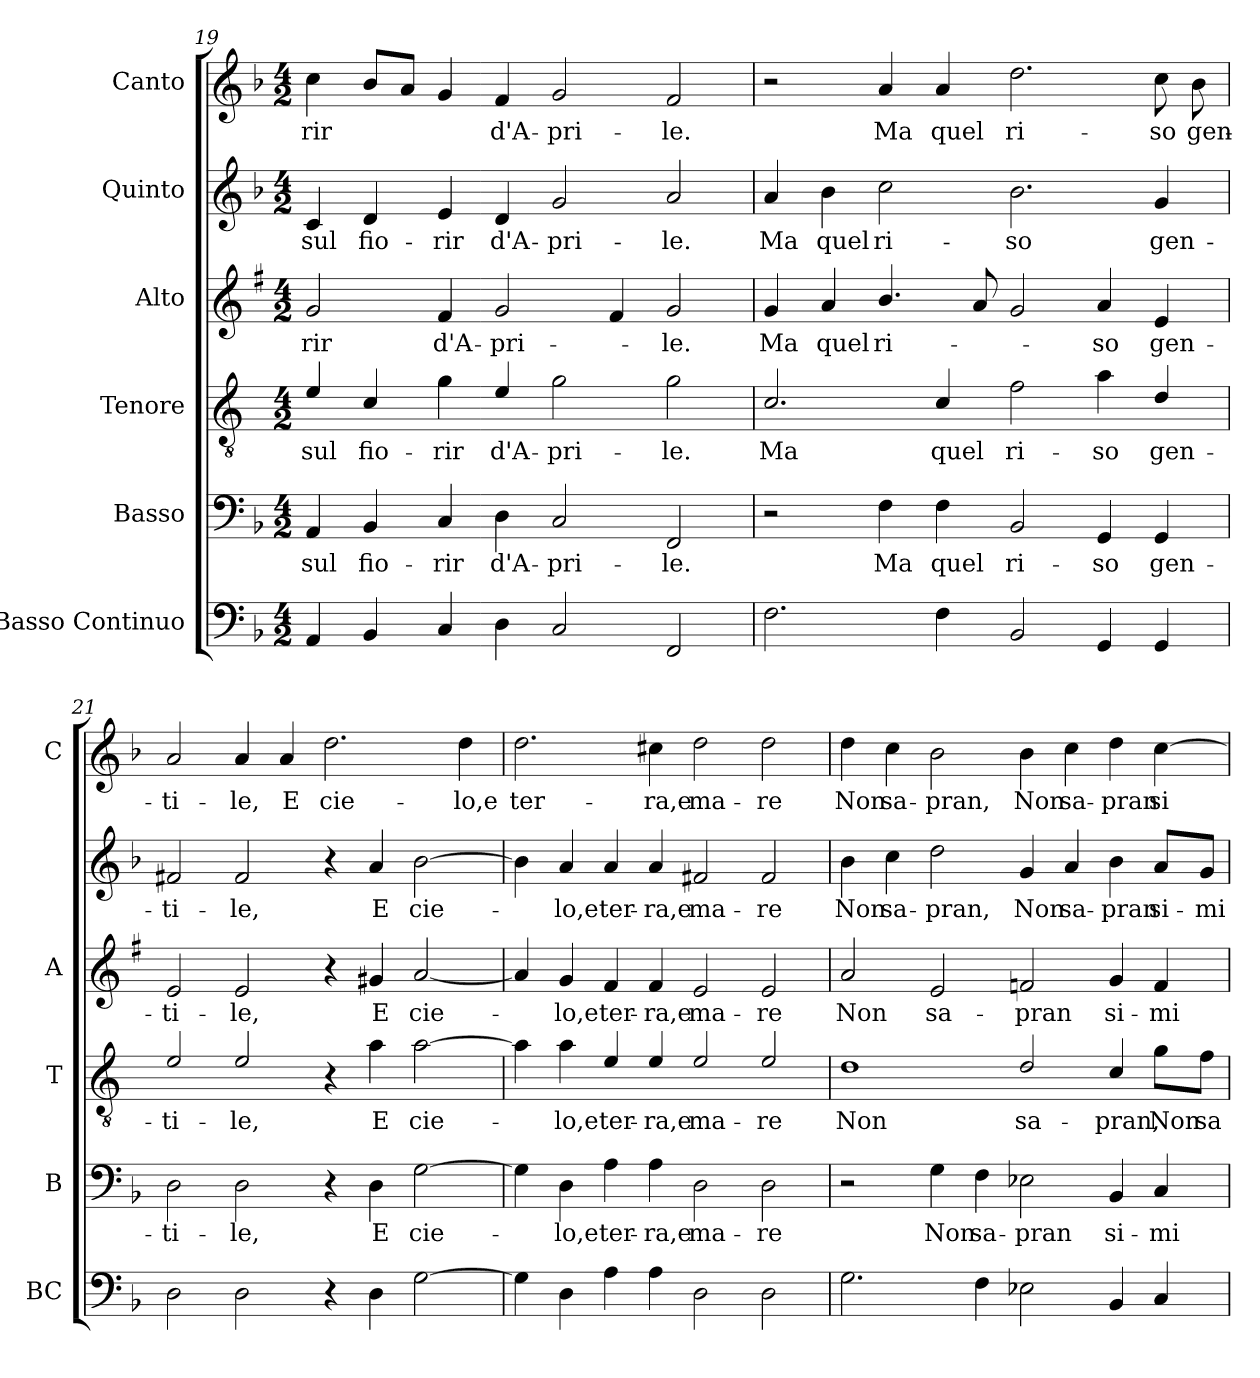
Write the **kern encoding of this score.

**kern	**kern	**text	**kern	**text	**kern	**text	**kern	**text	**kern	**text
*part6	*part5	*part5	*part4	*part4	*part3	*part3	*part2	*part2	*part1	*part1
*staff6	*staff5	*staff5	*staff4	*staff4	*staff3	*staff3	*staff2	*staff2	*staff1	*staff1
*I"Basso Continuo	*I"Basso	*	*I"Tenore	*	*I"Alto	*	*I"Quinto	*	*I"Canto	*
*I'BC	*I'B	*	*I'T	*	*I'A	*	*	*	*I'C	*
*clefF4	*clefF4	*	*clefGv2	*	*clefG2	*	*clefG2	*	*clefG2	*
*	*	*	*ITrd4c7	*	*ITrd1c2	*	*	*	*	*
*k[b-]	*k[b-]	*	*k[b-]	*	*k[b-]	*	*k[b-]	*	*k[b-]	*
*F:	*F:	*	*F:	*	*F:	*	*F:	*	*F:	*
*M4/2	*M4/2	*	*M4/2	*	*M4/2	*	*M4/2	*	*M4/2	*
=19	=19	=19	=19	=19	=19	=19	=19	=19	=19	=19
!	!	!LO:LY:b	!	!LO:LY:b	!	!LO:LY:b	!	!LO:LY:b	!	!LO:LY:b
4AA/	4AA/	sul	4A/	sul	2f/	-rir	4c/	sul	4cc\	-rir
!	!	!LO:LY:b	!	!LO:LY:b	!	!	!	!LO:LY:b	!	!
4BB-/	4BB-/	fio-	4F/	fio-	.	.	4d/	fio-	8b-/L	.
.	.	.	.	.	.	.	.	.	8a/J	.
!	!	!LO:LY:b	!	!LO:LY:b	!	!LO:LY:b	!	!LO:LY:b	!	!
4C/	4C/	-rir	4c\	-rir	4e/	d'A-	4e/	-rir	4g/	.
!	!	!LO:LY:b	!	!LO:LY:b	!	!LO:LY:b	!	!LO:LY:b	!	!LO:LY:b
4D\	4D\	d'A-	4A/	d'A-	2f/	-pri-	4d/	d'A-	4f/	d'A-
!	!	!LO:LY:b	!	!LO:LY:b	!	!	!	!LO:LY:b	!	!LO:LY:b
2C/	2C/	-pri-	2c\	-pri-	.	.	2g/	-pri-	2g/	-pri-
.	.	.	.	.	4e/	.	.	.	.	.
!	!	!LO:LY:b	!	!LO:LY:b	!	!LO:LY:b	!	!LO:LY:b	!	!LO:LY:b
2FF/	2FF/	-le.	2c\	-le.	2f/	-le.	2a/	-le.	2f/	-le.
!!LO:LB:g=z
=20	=20	=20	=20	=20	=20	=20	=20	=20	=20	=20
!	!	!	!	!LO:LY:b	!	!LO:LY:b	!	!LO:LY:b	!	!
2.F\	2r	.	2.F/	Ma	4f/	Ma	4a/	Ma	2r	.
!	!	!	!	!	!	!LO:LY:b	!	!LO:LY:b	!	!
.	.	.	.	.	4g/	quel	4b-\	quel	.	.
!	!	!LO:LY:b	!	!	!	!LO:LY:b	!	!LO:LY:b	!	!LO:LY:b
.	4F\	Ma	.	.	4.a/	ri-	2cc\	ri-	4a/	Ma
!	!	!LO:LY:b	!	!LO:LY:b	!	!	!	!	!	!LO:LY:b
4F\	4F\	quel	4F/	quel	.	.	.	.	4a/	quel
.	.	.	.	.	8g/	.	.	.	.	.
!	!	!LO:LY:b	!	!LO:LY:b	!	!	!	!LO:LY:b	!	!LO:LY:b
2BB-/	2BB-/	ri-	2B-\	ri-	2f/	.	2.b-\	-so	2.dd\	ri-
!	!	!LO:LY:b	!	!LO:LY:b	!	!LO:LY:b	!	!	!	!
4GG/	4GG/	-so	4d\	-so	4g/	-so	.	.	.	.
!	!	!LO:LY:b	!	!LO:LY:b	!	!LO:LY:b	!	!LO:LY:b	!	!LO:LY:b
4GG/	4GG/	gen-	4G/	gen-	4d/	gen-	4g/	gen-	8cc\	-so
!	!	!	!	!	!	!	!	!	!	!LO:LY:b
.	.	.	.	.	.	.	.	.	8b-\	gen-
=21	=21	=21	=21	=21	=21	=21	=21	=21	=21	=21
!	!	!LO:LY:b	!	!LO:LY:b	!	!LO:LY:b	!	!LO:LY:b	!	!LO:LY:b
2D\	2D\	-ti-	2A/	-ti-	2d/	-ti-	2f#X/	-ti-	2a/	-ti-
!	!	!LO:LY:b	!	!LO:LY:b	!	!LO:LY:b	!	!LO:LY:b	!	!LO:LY:b
2D\	2D\	-le,	2A/	-le,	2d/	-le,	2f#/	-le,	4a/	-le,
!	!	!	!	!	!	!	!	!	!	!LO:LY:b
.	.	.	.	.	.	.	.	.	4a/	E
!	!	!	!	!	!	!	!	!	!	!LO:LY:b
4r	4r	.	4r	.	4r	.	4r	.	2.dd\	cie-
!	!	!LO:LY:b	!	!LO:LY:b	!	!LO:LY:b	!	!LO:LY:b	!	!
4D\	4D\	E	4d\	E	4f#X/	E	4a/	E	.	.
!	!	!LO:LY:b	!	!LO:LY:b	!	!LO:LY:b	!	!LO:LY:b	!	!
[2G\	[2G\	cie-	[2d\	cie-	[2g/	cie-	[2b-\	cie-	.	.
!	!	!	!	!	!	!	!	!	!	!LO:LY:b
.	.	.	.	.	.	.	.	.	4dd\	-lo,e
=22	=22	=22	=22	=22	=22	=22	=22	=22	=22	=22
!	!	!	!	!	!	!	!	!	!	!LO:LY:b
4G\]	4G\]	.	4d\]	.	4g/]	.	4b-\]	.	2.dd\	ter-
!	!	!LO:LY:b	!	!LO:LY:b	!	!LO:LY:b	!	!LO:LY:b	!	!
4D\	4D\	-lo,e	4d\	-lo,e	4f/	-lo,e	4a/	-lo,e	.	.
!	!	!LO:LY:b	!	!LO:LY:b	!	!LO:LY:b	!	!LO:LY:b	!	!
4A\	4A\	ter-	4A/	ter-	4e/	ter-	4a/	ter-	.	.
!	!	!LO:LY:b	!	!LO:LY:b	!	!LO:LY:b	!	!LO:LY:b	!	!LO:LY:b
4A\	4A\	-ra,e	4A/	-ra,e	4e/	-ra,e	4a/	-ra,e	4cc#X\	-ra,e
!	!	!LO:LY:b	!	!LO:LY:b	!	!LO:LY:b	!	!LO:LY:b	!	!LO:LY:b
2D\	2D\	ma-	2A/	ma-	2d/	ma-	2f#X/	ma-	2dd\	ma-
!	!	!LO:LY:b	!	!LO:LY:b	!	!LO:LY:b	!	!LO:LY:b	!	!LO:LY:b
2D\	2D\	-re	2A/	-re	2d/	-re	2f#/	-re	2dd\	-re
!!LO:LB:g=z
=23	=23	=23	=23	=23	=23	=23	=23	=23	=23	=23
!	!	!	!	!LO:LY:b	!	!LO:LY:b	!	!LO:LY:b	!	!LO:LY:b
2.G\	2r	.	1G	Non	2g/	Non	4b-\	Non	4dd\	Non
!	!	!	!	!	!	!	!	!LO:LY:b	!	!LO:LY:b
.	.	.	.	.	.	.	4cc\	sa-	4cc\	sa-
!	!	!LO:LY:b	!	!	!	!LO:LY:b	!	!LO:LY:b	!	!LO:LY:b
.	4G\	Non	.	.	2d/	sa-	2dd\	-pran,	2b-\	-pran,
!	!	!LO:LY:b	!	!	!	!	!	!	!	!
4F\	4F\	sa-	.	.	.	.	.	.	.	.
!	!	!LO:LY:b	!	!LO:LY:b	!	!LO:LY:b	!	!LO:LY:b	!	!LO:LY:b
2E-X\	2E-X\	-pran	2G/	sa-	2e-X/	-pran	4g/	Non	4b-\	Non
!	!	!	!	!	!	!	!	!LO:LY:b	!	!LO:LY:b
.	.	.	.	.	.	.	4a/	sa-	4cc\	sa-
!	!	!LO:LY:b	!	!LO:LY:b	!	!LO:LY:b	!	!LO:LY:b	!	!LO:LY:b
4BB-/	4BB-/	si-	4F/	-pran,	4f/	si-	4b-\	-pran	4dd\	-pran
!	!	!LO:LY:b	!	!LO:LY:b	!	!LO:LY:b	!	!LO:LY:b	!	!LO:LY:b
4C/	4C/	-mi-	8c\L	Non	4e-/	-mi-	8a/L	si-	[4cc\	si-
!	!	!	!	!LO:LY:b	!	!	!	!LO:LY:b	!	!
.	.	.	8B-\J	sa-	.	.	8g/J	-mi-	.	.
=	=	=	=	=	=	=	=	=	=	=
*-	*-	*-	*-	*-	*-	*-	*-	*-	*-	*-
